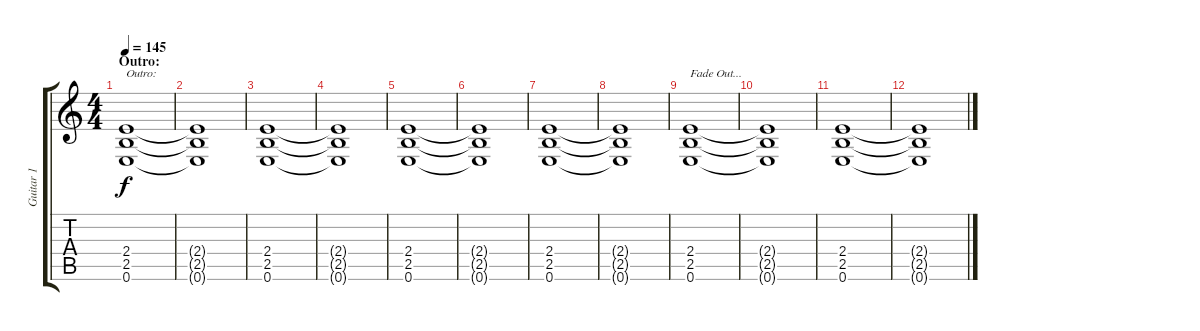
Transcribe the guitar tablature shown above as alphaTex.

\track ("Guitar 1" "Guitar 1") {instrument distortionguitar}
\staff {score tabs}
\tuning (E4 B3 G3 D3 A2 E2) {hide}
\ts (4 4)
\section ("" "Outro:")
\tempo 145
\clef g2
\ks c
(2.4 2.5 0.6).1{txt "Outro:" dy f} |
(2.4{t} 2.5{t} 0.6{t}).1 |
(2.4 2.5 0.6).1 |
(2.4{t} 2.5{t} 0.6{t}).1 |
(2.4 2.5 0.6).1 |
(2.4{t} 2.5{t} 0.6{t}).1 |
(2.4 2.5 0.6).1 |
(2.4{t} 2.5{t} 0.6{t}).1 |
(2.4 2.5 0.6).1{txt "Fade Out..." volume 5} |
(2.4{t} 2.5{t} 0.6{t}).1 |
(2.4 2.5 0.6).1{volume 1} |
(2.4{t} 2.5{t} 0.6{t}).1
